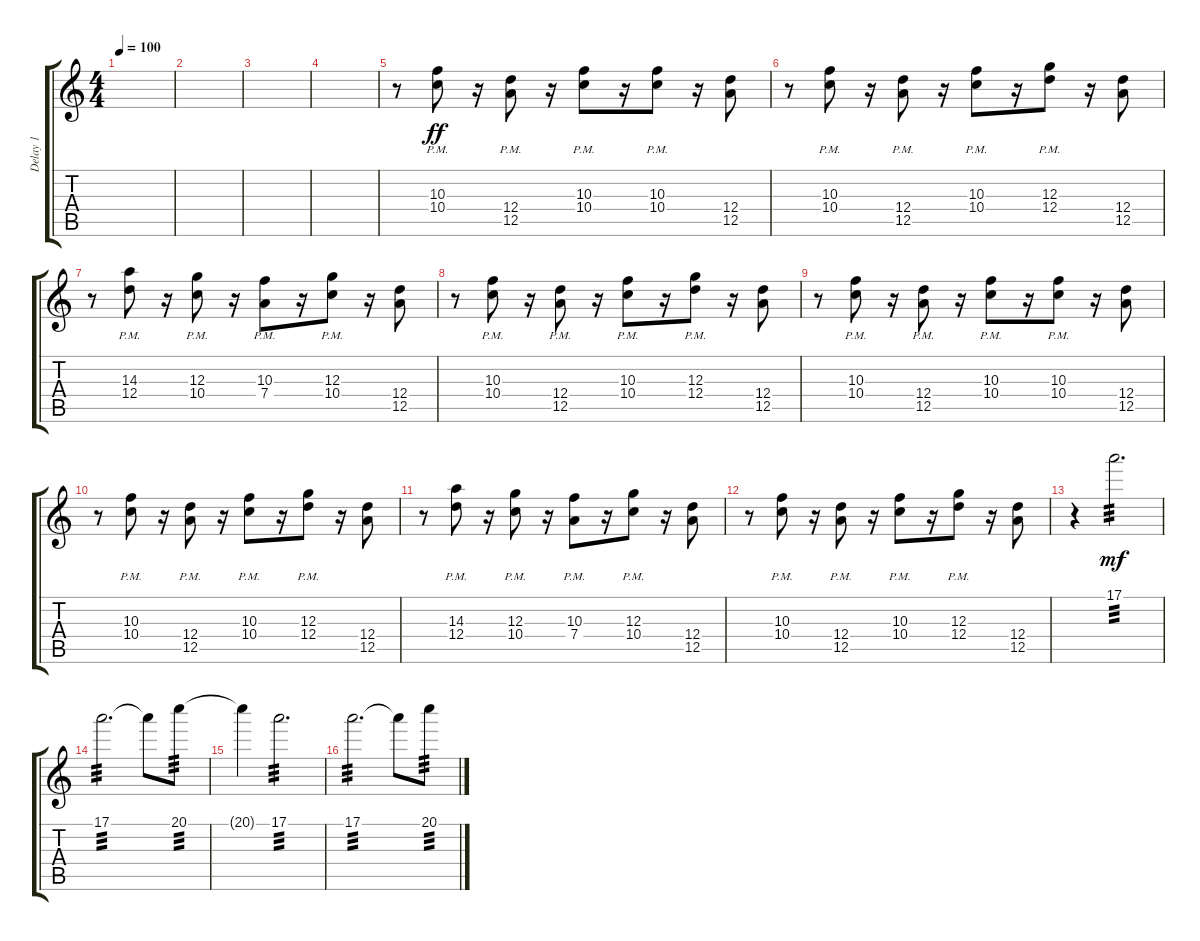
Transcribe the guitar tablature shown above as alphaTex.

\track ("Delay 1" "Delay 1") {instrument electricguitarclean}
\staff {score tabs}
\tuning (E4 B3 G3 D3 A2 E2) {hide}
\ts (4 4)
\tempo 100
\clef g2
\ks c
|
|
|
|
r.8 (10.3{pm} 10.4{pm}).8{dy ff} r.16 (12.4{pm} 12.5{pm}).8 r.16 (10.3{pm} 10.4{pm}).8 r.16 (10.3{pm} 10.4{pm}).8 r.16 (12.4 12.5).8 |
r.8 (10.3{pm} 10.4{pm}).8 r.16 (12.4{pm} 12.5{pm}).8 r.16 (10.3{pm} 10.4{pm}).8 r.16 (12.3{pm} 12.4{pm}).8 r.16 (12.4 12.5).8 |
r.8 (14.3{pm} 12.4{pm}).8 r.16 (12.3{pm} 10.4{pm}).8 r.16 (10.3{pm} 7.4{pm}).8 r.16 (12.3{pm} 10.4{pm}).8 r.16 (12.4 12.5).8 |
r.8 (10.3{pm} 10.4{pm}).8 r.16 (12.4{pm} 12.5{pm}).8 r.16 (10.3{pm} 10.4{pm}).8 r.16 (12.3{pm} 12.4{pm}).8 r.16 (12.4 12.5).8 |
r.8 (10.3{pm} 10.4{pm}).8 r.16 (12.4{pm} 12.5{pm}).8 r.16 (10.3{pm} 10.4{pm}).8 r.16 (10.3{pm} 10.4{pm}).8 r.16 (12.4 12.5).8 |
r.8 (10.3{pm} 10.4{pm}).8 r.16 (12.4{pm} 12.5{pm}).8 r.16 (10.3{pm} 10.4{pm}).8 r.16 (12.3{pm} 12.4{pm}).8 r.16 (12.4 12.5).8 |
r.8 (14.3{pm} 12.4{pm}).8 r.16 (12.3{pm} 10.4{pm}).8 r.16 (10.3{pm} 7.4{pm}).8 r.16 (12.3{pm} 10.4{pm}).8 r.16 (12.4 12.5).8 |
r.8 (10.3{pm} 10.4{pm}).8 r.16 (12.4{pm} 12.5{pm}).8 r.16 (10.3{pm} 10.4{pm}).8 r.16 (12.3{pm} 12.4{pm}).8 r.16 (12.4 12.5).8 |
r.4 17.1.2{d tp 3 dy mf} |
17.1.2{d tp 3} 17.1{t}.8 20.1.8{tp 3} |
20.1{t}.4 17.1.2{d tp 3} |
17.1.2{d tp 3} 17.1{t}.8 20.1.8{tp 3}
